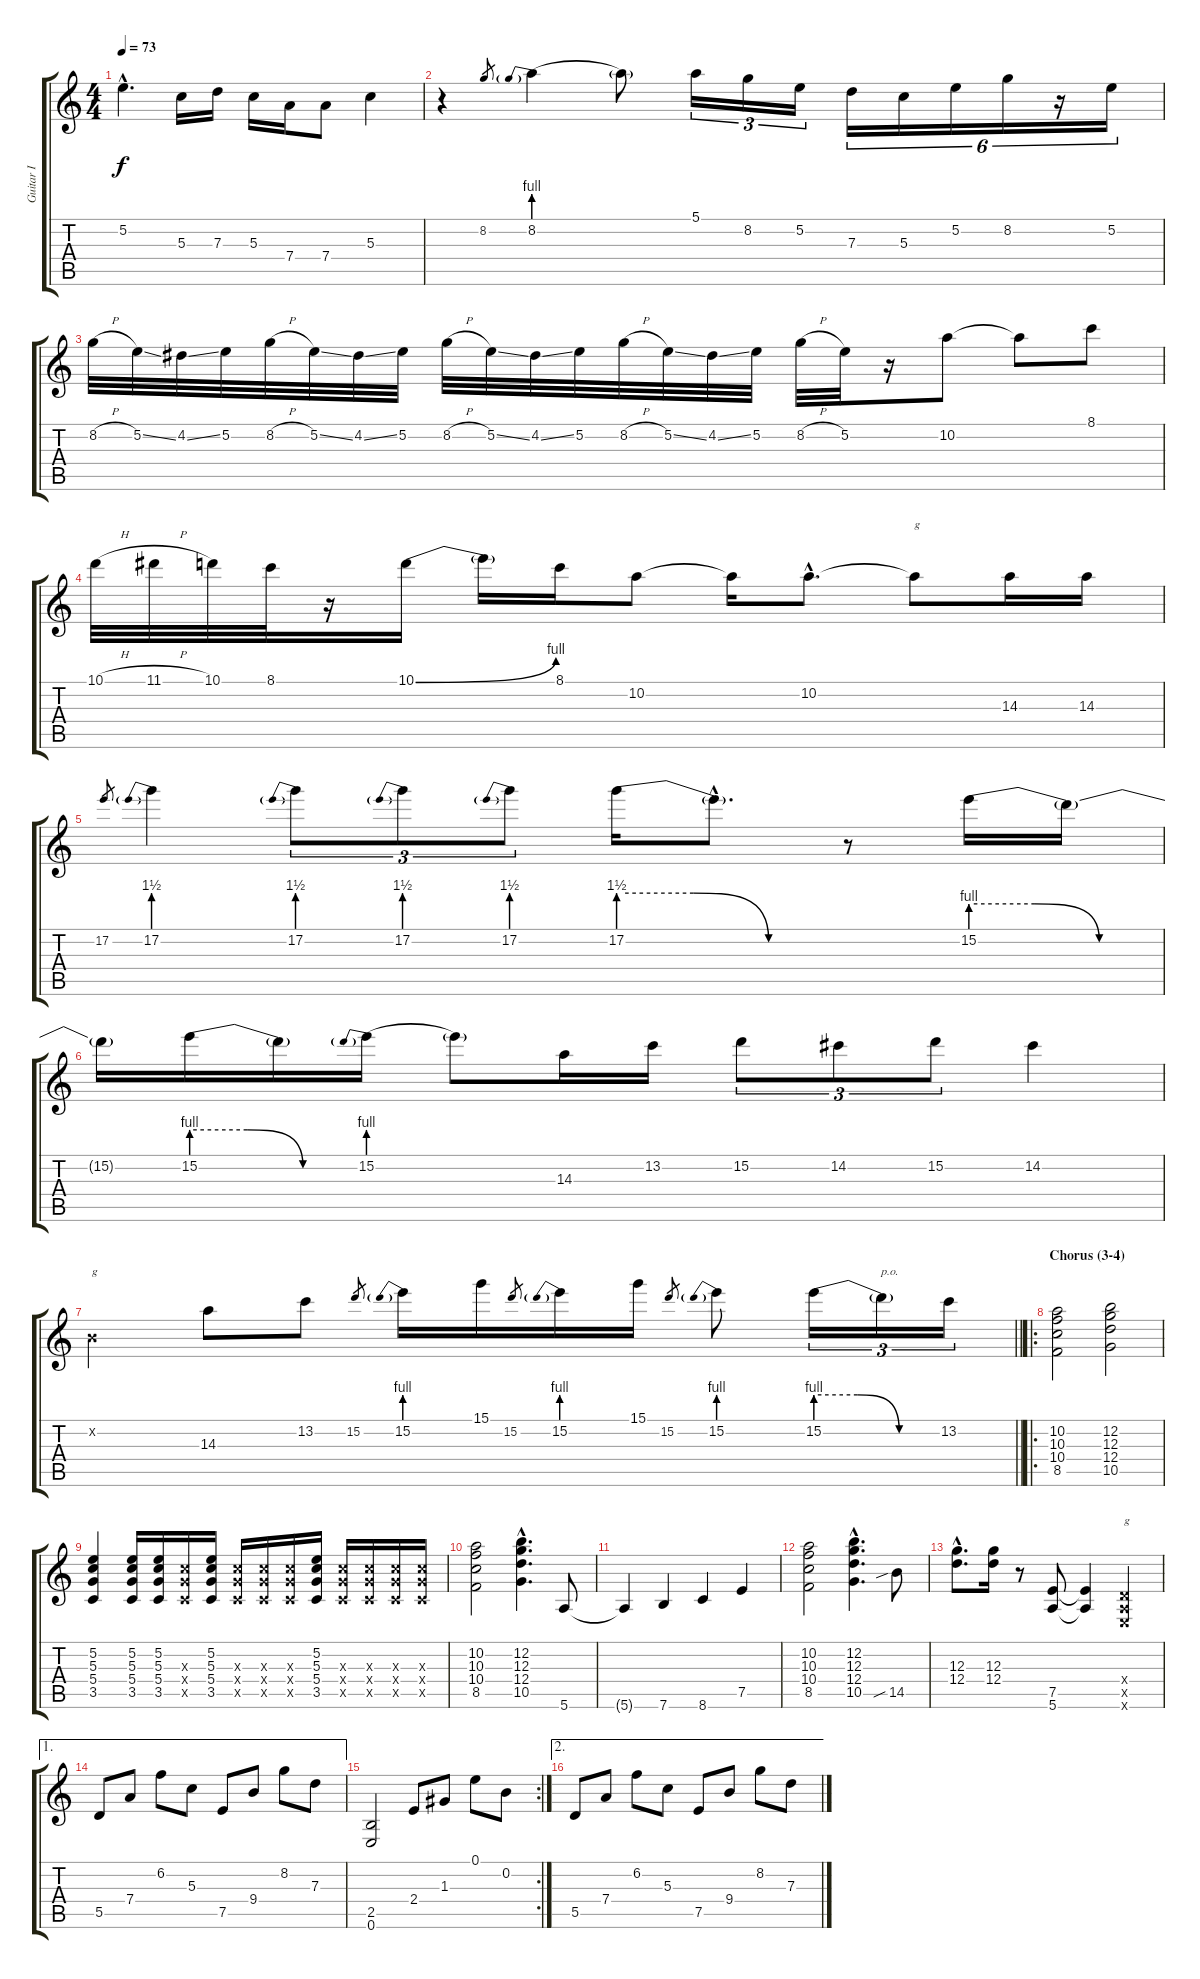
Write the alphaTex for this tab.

\track ("Guitar I" "Guitar I") {instrument electricguitarjazz}
\staff {score tabs}
\tuning (E4 B3 G3 D3 A2 E2) {hide}
\ts (4 4)
\tempo 73
\clef g2
\ks c
5.2{hac}.4{d dy f} 5.3.16 7.3.16 5.3.16 7.4.16 7.4.8 5.3.4 |
r.4 8.2.8{gr} 8.2{be (prebend 0 4 60 4)}.4 8.2{t}.8 5.1.16{tu (3 2)} 8.2.16{tu (3 2)} 5.2.16{tu (3 2)} 7.3.16{tu (6 4)} 5.3.16{tu (6 4)} 5.2.16{tu (6 4)} 8.2.16{tu (6 4)} r.16{tu (6 4)} 5.2.16{tu (6 4)} |
8.2{h}.32 5.2{ss}.32 4.2{ss}.32 5.2.32 8.2{h}.32 5.2{ss}.32 4.2{ss}.32 5.2.32 8.2{h}.32 5.2{ss}.32 4.2{ss}.32 5.2.32 8.2{h}.32 5.2{ss}.32 4.2{ss}.32 5.2.32 8.2{h}.32 5.2.32 r.16 10.2.8 10.2{t}.8 8.1.8 |
10.1{h}.32 11.1{h}.32 10.1.32 8.1.32 r.16 10.1{be (bend 0 0 60 4)}.16 10.1{t}.16 8.1.16 10.2.8 10.2{t}.16 10.2{hac}.8{d} 10.2{t}.8{txt "g"} 14.3.16 14.3.16 |
17.2.8{gr} 17.2{be (prebend 0 6 60 6)}.4 17.2{be (prebend 0 6 60 6)}.8{tu (3 2)} 17.2{be (prebend 0 6 60 6)}.8{tu (3 2)} 17.2{be (prebend 0 6 60 6)}.8{tu (3 2)} 17.2{be (custom 0 6 20 6 40 0 60 0)}.16 17.2{hac t}.8{d} r.8 15.2{be (custom 0 4 20 4 40 0 60 0)}.16 15.2{t}.16 |
15.2{t}.16 15.2{be (custom 0 4 20 4 40 0 60 0)}.16 15.2{t}.16 15.2{be (prebend 0 4 60 4)}.16 15.2{t}.8 14.3.16 13.2.16 15.2.8{tu (3 2)} 14.2.8{tu (3 2)} 15.2.8{tu (3 2)} 14.2.4 |
\barLineRight lightlight
0.2{x}.4{txt "g"} 14.3.8 13.2.8 15.2.8{gr} 15.2{be (prebend 0 4 60 4)}.16 15.1.16 15.2.8{gr} 15.2{be (prebend 0 4 60 4)}.16 15.1.16 15.2.8{gr} 15.2{be (prebend 0 4 60 4)}.8 15.2{be (custom 0 4 20 4 40 0 60 0)}.16{tu (3 2)} 15.2{t}.16{tu (3 2) txt "p.o."} 13.2.16{tu (3 2)} |
\ro
\section ("" "Chorus (3-4)")
(10.2 10.3 10.4 8.5).2{volume 12 balance 8} (12.2 12.3 12.4 10.5).2 |
(5.2 5.3 5.4 3.5).4 (5.2 5.3 5.4 3.5).16 (5.2 5.3 5.4 3.5).16 (5.3{x} 5.4{x} 3.5{x}).16 (5.2 5.3 5.4 3.5).16 (5.3{x} 5.4{x} 3.5{x}).16 (5.3{x} 5.4{x} 3.5{x}).16 (5.3{x} 5.4{x} 3.5{x}).16 (5.2 5.3 5.4 3.5).16 (5.3{x} 5.4{x} 3.5{x}).16 (5.3{x} 5.4{x} 3.5{x}).16 (5.3{x} 5.4{x} 3.5{x}).16 (5.3{x} 5.4{x} 3.5{x}).16 |
(10.2 10.3 10.4 8.5).2 (12.2{hac} 12.3{hac} 12.4{hac} 10.5{hac}).4{d} 5.6.8 |
5.6{t}.4 7.6.4 8.6.4 7.5.4 |
(10.2 10.3 10.4 8.5).2 (12.2{hac} 12.3{hac} 12.4{hac} 10.5{hac}).4{d} 14.5{sib}.8 |
(12.3{hac} 12.4{hac}).8{d} (12.3 12.4).16 r.8 (7.5 5.6).8 (7.5{t} 5.6{t}).4 (0.4{x} 0.5{x} 0.6{x}).4{txt "g"} |
\ae 1
5.5.8 7.4.8 6.2.8 5.3.8 7.5.8 9.4.8 8.2.8 7.3.8 |
\rc 2
(2.5 0.6).2 2.4.8 1.3.8 0.1.8 0.2.8 |
\ae 2
5.5.8 7.4.8 6.2.8 5.3.8 7.5.8 9.4.8 8.2.8 7.3.8
